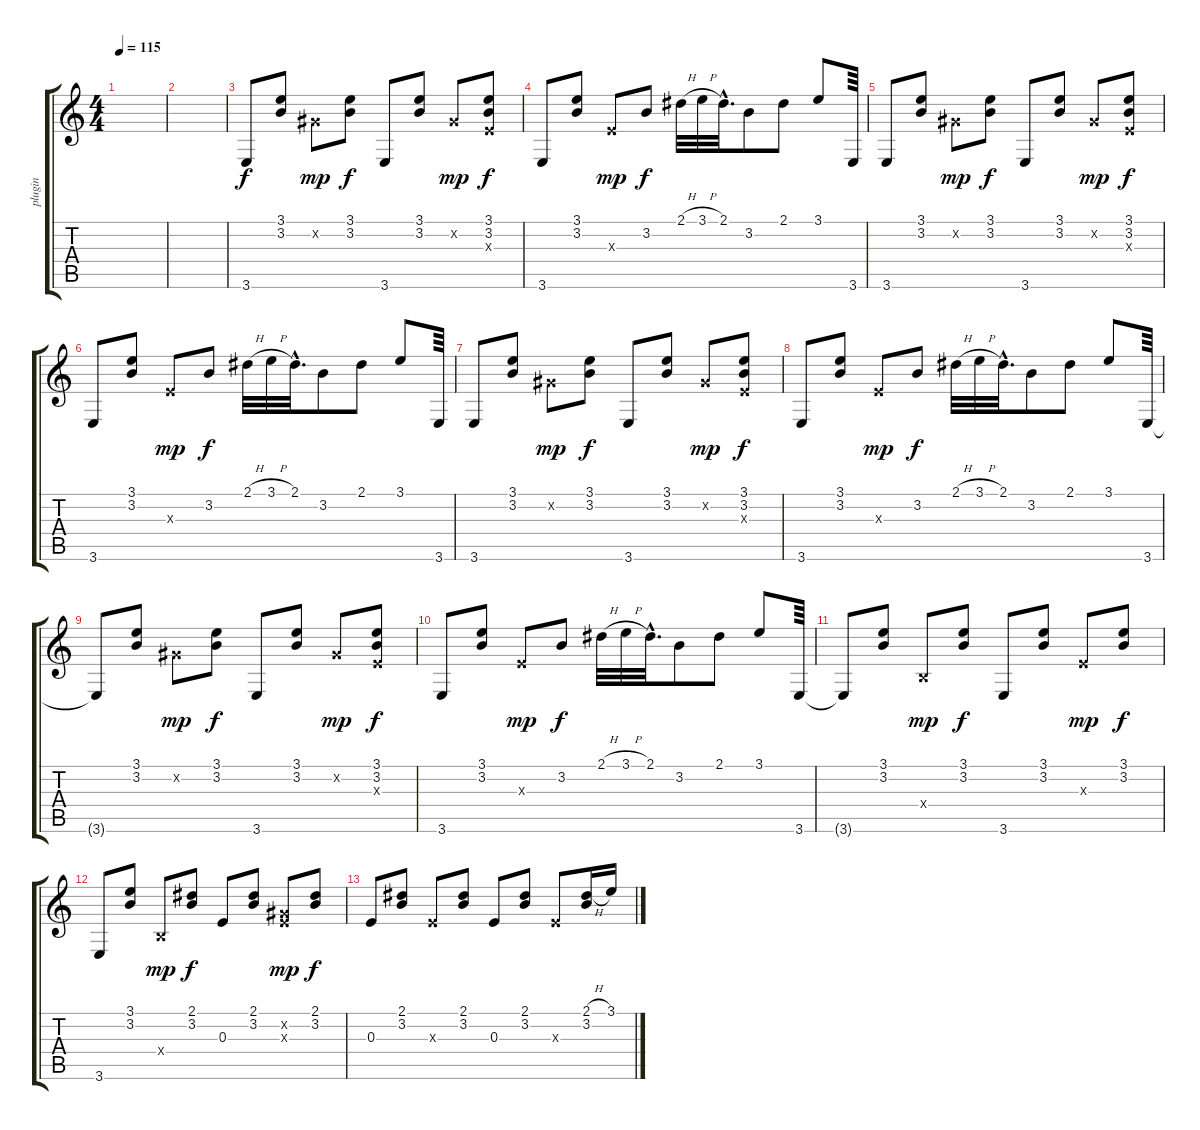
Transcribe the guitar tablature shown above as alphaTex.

\track ("plugin" "plugin") {instrument acousticguitarnylon}
\staff {score tabs}
\tuning (Db4 Ab3 E3 B2 Gb2 Db2) {hide}
\ts (4 4)
\tempo 115
\clef g2
\ks c
|
|
3.6.8{volume 6} (3.1 3.2).8 0.2{x}.8{dy mp} (3.1 3.2).8{dy f} 3.6.8 (3.1 3.2).8 0.2{x}.8{dy mp} (3.1 3.2 0.3{x}).8{dy f} |
3.6.8 (3.1 3.2).8 0.3{x}.8{dy mp} 3.2.8{dy f} 2.1{h}.32 3.1{h}.32 2.1{hac}.32{d} 3.2.8 2.1.8 3.1.8 3.6.64 |
3.6.8{volume 6} (3.1 3.2).8 0.2{x}.8{dy mp} (3.1 3.2).8{dy f} 3.6.8 (3.1 3.2).8 0.2{x}.8{dy mp} (3.1 3.2 0.3{x}).8{dy f} |
3.6.8 (3.1 3.2).8 0.3{x}.8{dy mp} 3.2.8{dy f} 2.1{h}.32 3.1{h}.32 2.1{hac}.32{d} 3.2.8 2.1.8 3.1.8 3.6.64 |
3.6.8{volume 6} (3.1 3.2).8 0.2{x}.8{dy mp} (3.1 3.2).8{dy f} 3.6.8 (3.1 3.2).8 0.2{x}.8{dy mp} (3.1 3.2 0.3{x}).8{dy f} |
3.6.8 (3.1 3.2).8 0.3{x}.8{dy mp} 3.2.8{dy f} 2.1{h}.32 3.1{h}.32 2.1{hac}.32{d} 3.2.8 2.1.8 3.1.8 3.6.64 |
3.6{t}.8{volume 6} (3.1 3.2).8 0.2{x}.8{dy mp} (3.1 3.2).8{dy f} 3.6.8 (3.1 3.2).8 0.2{x}.8{dy mp} (3.1 3.2 0.3{x}).8{dy f} |
3.6.8 (3.1 3.2).8 0.3{x}.8{dy mp} 3.2.8{dy f} 2.1{h}.32 3.1{h}.32 2.1{hac}.32{d} 3.2.8 2.1.8 3.1.8 3.6.64 |
3.6{t}.8 (3.1 3.2).8 0.4{x}.8{dy mp} (3.1 3.2).8{dy f} 3.6.8 (3.1 3.2).8 0.3{x}.8{dy mp} (3.1 3.2).8{dy f} |
3.6.8 (3.1 3.2).8 0.4{x}.8{dy mp} (2.1 3.2).8{dy f} 0.3.8 (2.1 3.2).8 (0.2{x} 0.3{x}).8{dy mp} (2.1 3.2).8{dy f} |
0.3.8 (2.1 3.2).8 0.3{x}.8 (2.1 3.2).8 0.3.8 (2.1 3.2).8 0.3{x}.8 (2.1{h} 3.2).16 3.1.16
